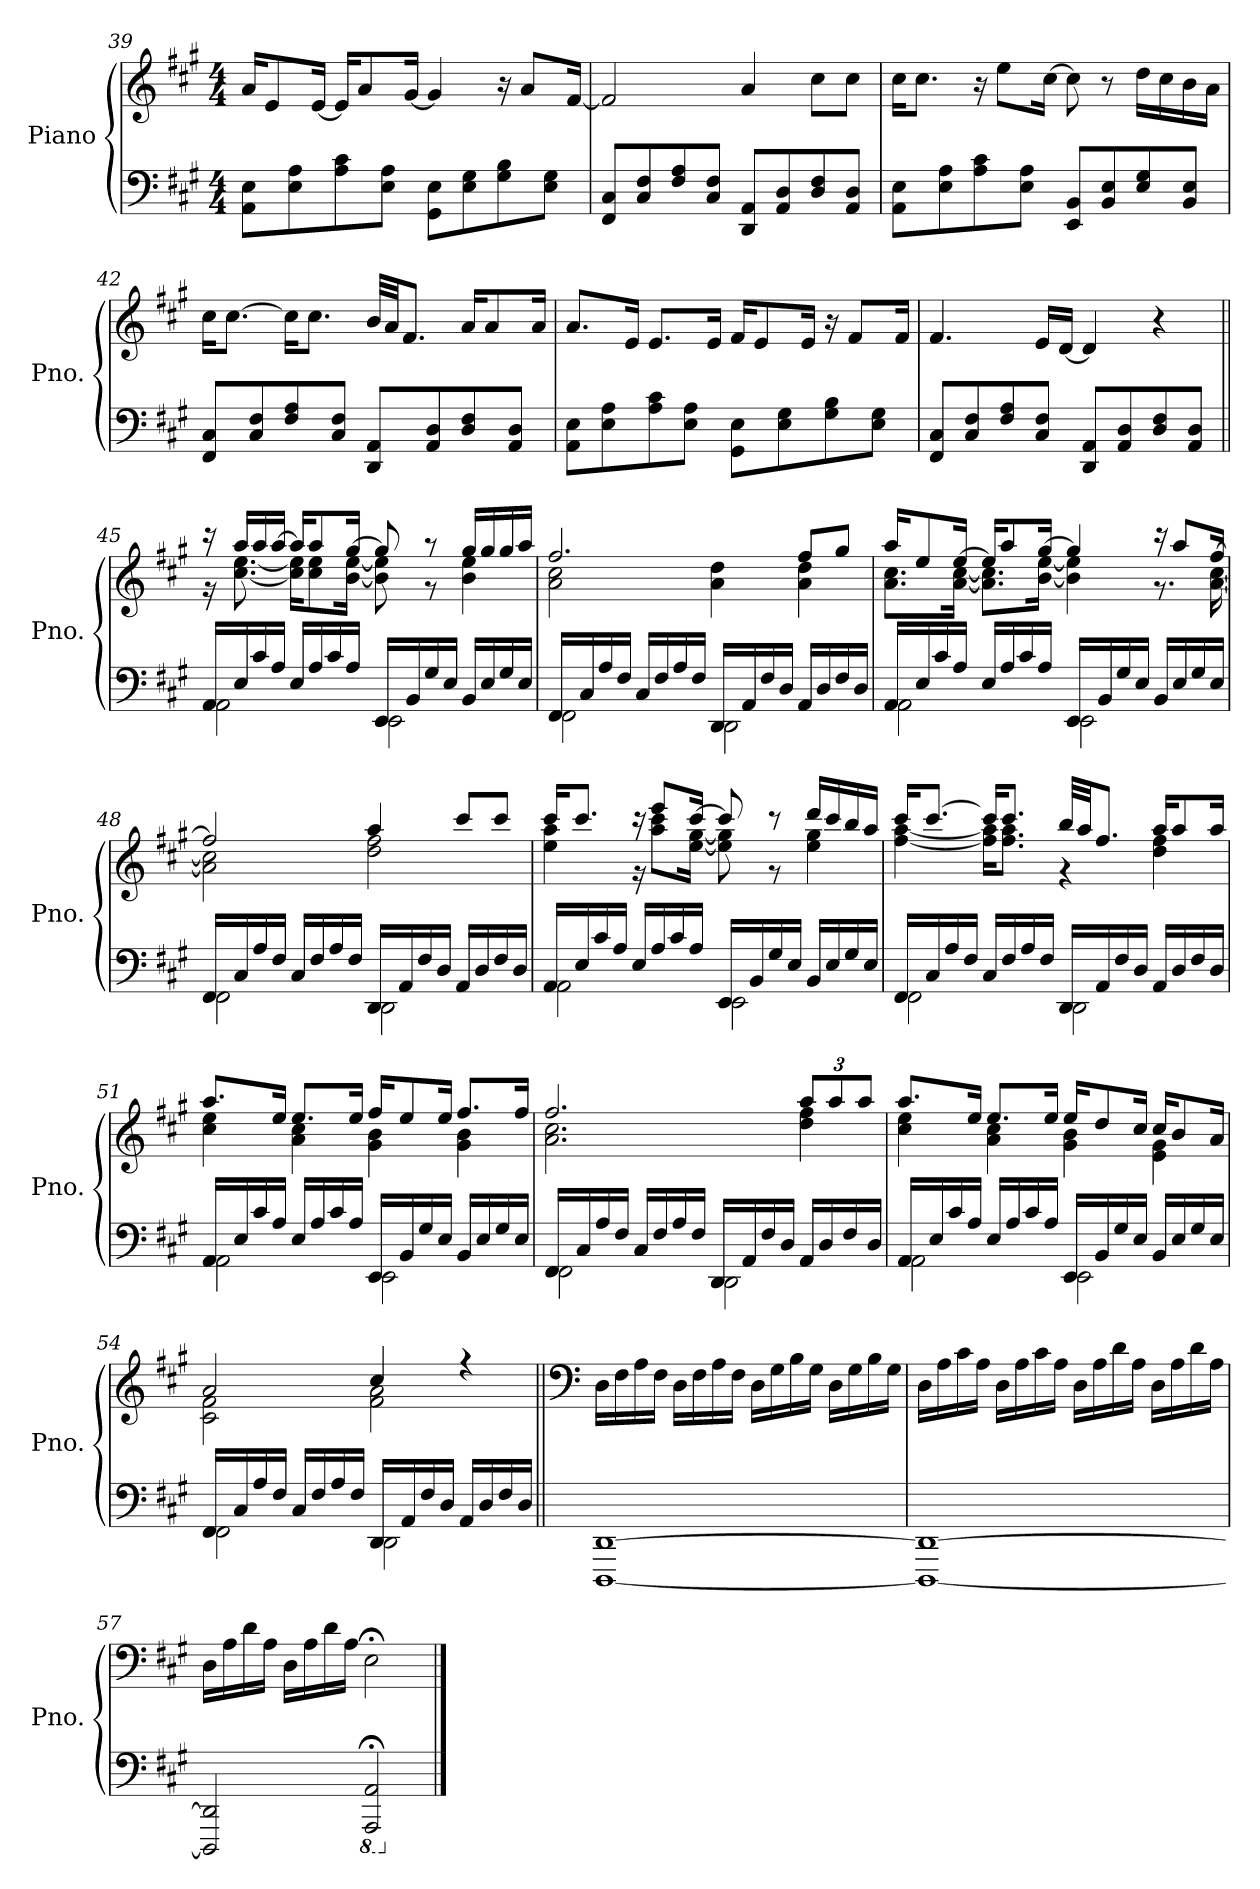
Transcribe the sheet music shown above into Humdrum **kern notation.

**kern	**kern
*part1	*part1
*staff2	*staff1
*I"Piano	*
*I'Pno.	*
*clefF4	*clefG2
*k[f#c#g#]	*k[f#c#g#]
*M4/4	*M4/4
=39	=39
8AA\ 8E\L	16a/KL
.	8e/
8E\ 8A\	.
.	[16e/Jk
8A\ 8c#\	16e/KL]
.	8a/
8E\ 8A\J	.
.	[16g#/Jk
8GG#\ 8E\L	4g#/]
8E\ 8G#\	.
8G#\ 8B\	16r
.	8a/L
8E\ 8G#\J	.
.	[16f#/Jk
=40	=40
8FF#/ 8C#/L	2f#/]
8C#/ 8F#/	.
8F#/ 8A/	.
8C#/ 8F#/J	.
8DD/ 8AA/L	4a/
8AA/ 8D/	.
8D/ 8F#/	8cc#\L
8AA/ 8D/J	8cc#\J
!!LO:LB:g=z
=41	=41
8AA\ 8E\L	16cc#\KL
.	8.cc#\J
8E\ 8A\	.
8A\ 8c#\	16r
.	8ee\L
8E\ 8A\J	.
.	[16cc#\Jk
8EE/ 8BB/L	8cc#\]
8BB/ 8E/	8r
8E/ 8G#/	16dd\LL
.	16cc#\
8BB/ 8E/J	16b\
.	16a\JJ
=42	=42
8FF#/ 8C#/L	16cc#\KL
.	[8.cc#\J
8C#/ 8F#/	.
8F#/ 8A/	16cc#\KL]
.	8.cc#\J
8C#/ 8F#/J	.
8DD/ 8AA/L	32b/LLL
.	32a/JJ
.	8.f#/J
8AA/ 8D/	.
8D/ 8F#/	16a/KL
.	8a/
8AA/ 8D/J	.
.	16a/Jk
=43	=43
8AA\ 8E\L	8.a/L
8E\ 8A\	.
.	16e/Jk
8A\ 8c#\	8.e/L
8E\ 8A\J	.
.	16e/Jk
8GG#\ 8E\L	16f#/KL
.	8e/
8E\ 8G#\	.
.	16e/Jk
8G#\ 8B\	16r
.	8f#/L
8E\ 8G#\J	.
.	16f#/Jk
!!LO:LB:g=z
=44	=44
8FF#/ 8C#/L	4.f#/
8C#/ 8F#/	.
8F#/ 8A/	.
8C#/ 8F#/J	16e/LL
.	[16d/JJ
8DD/ 8AA/L	4d/]
8AA/ 8D/	.
8D/ 8F#/	4r
8AA/ 8D/J	.
=45||	=45||
*^	*^
16AA/LL	2AA\	16r	16r
16E/	.	16aa/LL	[8.cc#\ [8.ee\
16c#/	.	16aa/	.
16A/JJ	.	[16aa/JJ	.
16E/LL	.	16aa/KL]	16cc#\] 16ee\]KL
16A/	.	8aa/	8cc#\ 8ee\
16c#/	.	.	.
16A/JJ	.	[16gg#/Jk	[16b\ [16ee\Jk
16EE/LL	2EE\	8gg#/]	8b\] 8ee\]
16BB/	.	.	.
16G#/	.	8r	8r
16E/JJ	.	.	.
16BB/LL	.	16gg#/LL	4b\ 4ee\
16E/	.	16gg#/	.
16G#/	.	16gg#/	.
16E/JJ	.	16aa/JJ	.
!!LO:LB:g=z	!!
=46	=46	=46	=46
16FF#/LL	2FF#\	2.ff#/	2a\ 2cc#\
16C#/	.	.	.
16A/	.	.	.
16F#/JJ	.	.	.
16C#/LL	.	.	.
16F#/	.	.	.
16A/	.	.	.
16F#/JJ	.	.	.
16DD/LL	2DD\	.	4a\ 4dd\
16AA/	.	.	.
16F#/	.	.	.
16D/JJ	.	.	.
16AA/LL	.	8ff#/L	4a\ 4dd\
16D/	.	.	.
16F#/	.	8gg#/J	.
16D/JJ	.	.	.
=47	=47	=47	=47
16AA/LL	2AA\	16aa/KL	8.a\ 8.cc#\L
16E/	.	8ee/	.
16c#/	.	.	.
16A/JJ	.	[16ee/Jk	[16a\ [16cc#\Jk
16E/LL	.	16ee/KL]	8.a\] 8.cc#\]L
16A/	.	8aa/	.
16c#/	.	.	.
16A/JJ	.	[16gg#/Jk	[16b\ [16ee\Jk
16EE/LL	2EE\	4gg#/]	4b\] 4ee\]
16BB/	.	.	.
16G#/	.	.	.
16E/JJ	.	.	.
16BB/LL	.	16r	8.r
16E/	.	8aa/L	.
16G#/	.	.	.
16E/JJ	.	[16ff#/Jk	[16a\ [16cc#\
!!LO:PB:g=z	!!
=48	=48	=48	=48
16FF#/LL	2FF#\	2ff#/]	2a\] 2cc#\]
16C#/	.	.	.
16A/	.	.	.
16F#/JJ	.	.	.
16C#/LL	.	.	.
16F#/	.	.	.
16A/	.	.	.
16F#/JJ	.	.	.
16DD/LL	2DD\	4aa/	2dd\ 2ff#\
16AA/	.	.	.
16F#/	.	.	.
16D/JJ	.	.	.
16AA/LL	.	8ccc#/L	.
16D/	.	.	.
16F#/	.	8ccc#/J	.
16D/JJ	.	.	.
=49	=49	=49	=49
16AA/LL	2AA\	16ccc#/KL	4ee\ 4aa\
16E/	.	8.ccc#/J	.
16c#/	.	.	.
16A/JJ	.	.	.
16E/LL	.	16r	16r
16A/	.	8eee/L	8aa\ 8ccc#\L
16c#/	.	.	.
16A/JJ	.	[16ccc#/Jk	[16ee\ [16gg#\Jk
16EE/LL	2EE\	8ccc#/]	8ee\] 8gg#\]
16BB/	.	.	.
16G#/	.	8r	8r
16E/JJ	.	.	.
16BB/LL	.	16ddd/LL	4ee\ 4gg#\
16E/	.	16ccc#/	.
16G#/	.	16bb/	.
16E/JJ	.	16aa/JJ	.
!!LO:LB:g=z	!!
=50	=50	=50	=50
16FF#/LL	2FF#\	16ccc#/KL	[4ff#\ [4aa\
16C#/	.	[8.ccc#/J	.
16A/	.	.	.
16F#/JJ	.	.	.
16C#/LL	.	16ccc#/KL]	16ff#\] 16aa\]KL
16F#/	.	8.ccc#/J	8.ff#\ 8.aa\J
16A/	.	.	.
16F#/JJ	.	.	.
16DD/LL	2DD\	32bb/LLL	4r
.	.	32aa/JJ	.
16AA/	.	8.ff#/J	.
16F#/	.	.	.
16D/JJ	.	.	.
16AA/LL	.	16aa/KL	4dd\ 4ff#\
16D/	.	8aa/	.
16F#/	.	.	.
16D/JJ	.	16aa/Jk	.
=51	=51	=51	=51
16AA/LL	2AA\	8.aa/L	4cc#\ 4ee\
16E/	.	.	.
16c#/	.	.	.
16A/JJ	.	16ee/Jk	.
16E/LL	.	8.ee/L	4a\ 4cc#\
16A/	.	.	.
16c#/	.	.	.
16A/JJ	.	16ee/Jk	.
16EE/LL	2EE\	16ff#/KL	4g#\ 4b\
16BB/	.	8ee/	.
16G#/	.	.	.
16E/JJ	.	16ee/Jk	.
16BB/LL	.	8.ff#/L	4g#\ 4b\
16E/	.	.	.
16G#/	.	.	.
16E/JJ	.	16ff#/Jk	.
!!LO:LB:g=z	!!
=52	=52	=52	=52
16FF#/LL	2FF#\	2.ff#/	2.a\ 2.cc#\
16C#/	.	.	.
16A/	.	.	.
16F#/JJ	.	.	.
16C#/LL	.	.	.
16F#/	.	.	.
16A/	.	.	.
16F#/JJ	.	.	.
16DD/LL	2DD\	.	.
16AA/	.	.	.
16F#/	.	.	.
16D/JJ	.	.	.
*	*	*Xbrackettup	*
16AA/LL	.	12aa/L	4dd\ 4ff#\
16D/	.	.	.
.	.	12aa/	.
16F#/	.	.	.
.	.	12aa/J	.
16D/JJ	.	.	.
=53	=53	=53	=53
16AA/LL	2AA\	8.aa/L	4cc#\ 4ee\
16E/	.	.	.
16c#/	.	.	.
16A/JJ	.	16ee/Jk	.
16E/LL	.	8.ee/L	4a\ 4cc#\
16A/	.	.	.
16c#/	.	.	.
16A/JJ	.	16ee/Jk	.
16EE/LL	2EE\	16ee/KL	4g#\ 4b\
16BB/	.	8dd/	.
16G#/	.	.	.
16E/JJ	.	16cc#/Jk	.
16BB/LL	.	16cc#/KL	4e\ 4g#\
16E/	.	8b/	.
16G#/	.	.	.
16E/JJ	.	16a/Jk	.
!!LO:LB:g=z	!!
=54	=54	=54	=54
16FF#/LL	2FF#\	2a/	2c#\ 2f#\
16C#/	.	.	.
16A/	.	.	.
16F#/JJ	.	.	.
16C#/LL	.	.	.
16F#/	.	.	.
16A/	.	.	.
16F#/JJ	.	.	.
16DD/LL	2DD\	4cc#/	2f#\ 2a\
16AA/	.	.	.
16F#/	.	.	.
16D/JJ	.	.	.
16AA/LL	.	4r	.
16D/	.	.	.
16F#/	.	.	.
16D/JJ	.	.	.
*v	*v	*	*
*	*v	*v
=55||	=55||
*	*clefF4
[1DDD [1DD	16D\LL
.	16F#\
.	16A\
.	16F#\JJ
.	16D\LL
.	16F#\
.	16A\
.	16F#\JJ
.	16D\LL
.	16G#\
.	16B\
.	16G#\JJ
.	16D\LL
.	16G#\
.	16B\
.	16G#\JJ
!!LO:LB:g=z
=56	=56
1DDD_ 1DD_	16D\LL
.	16A\
.	16c#\
.	16A\JJ
.	16D\LL
.	16A\
.	16c#\
.	16A\JJ
.	16D\LL
.	16A\
.	16d\
.	16A\JJ
.	16D\LL
.	16A\
.	16d\
.	16A\JJ
=57	=57
2DDD/] 2DD/]	16D\LL
.	16A\
.	16d\
.	16A\JJ
.	16D\LL
.	16A\
.	16d\
.	16A\JJ
*8ba	*
2AAAA/;< 2AAA/;<	2E;<\
*X8ba	*
==	==
*-	*-
